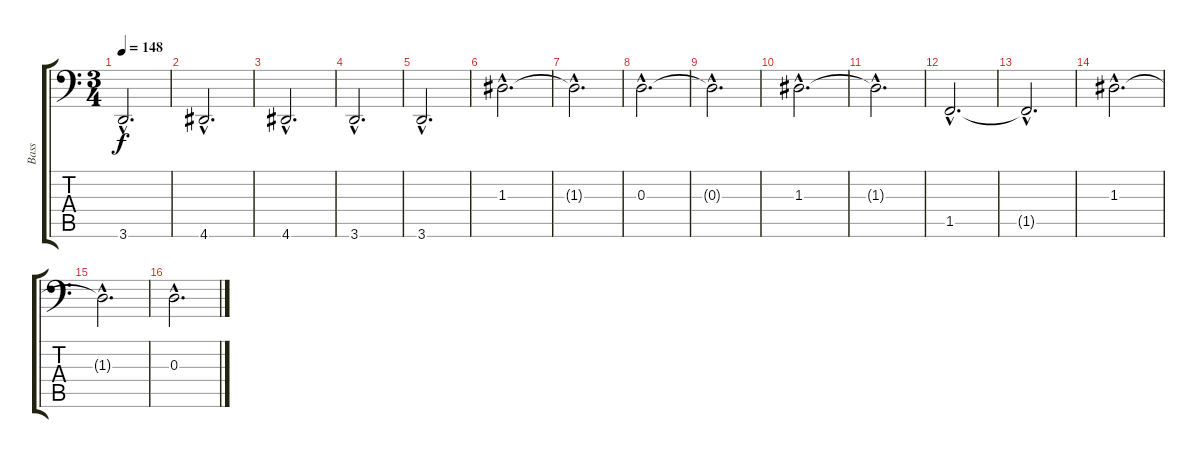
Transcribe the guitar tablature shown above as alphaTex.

\track ("Bass" "Bass") {instrument electricbassfinger}
\staff {score tabs}
\tuning (C3 G2 D2 A1 E1 B0) {hide}
\ts (3 4)
\tempo 148
\clef f4
\ks c
3.6{hac}.2{d dy f} |
4.6{hac}.2{d} |
4.6{hac}.2{d} |
3.6{hac}.2{d} |
3.6{hac}.2{d} |
1.3{hac}.2{d} |
1.3{hac t}.2{d} |
0.3{hac}.2{d} |
0.3{hac t}.2{d} |
1.3{hac}.2{d} |
1.3{hac t}.2{d} |
1.5{hac}.2{d} |
1.5{hac t}.2{d} |
1.3{hac}.2{d} |
1.3{hac t}.2{d} |
0.3{hac}.2{d}
